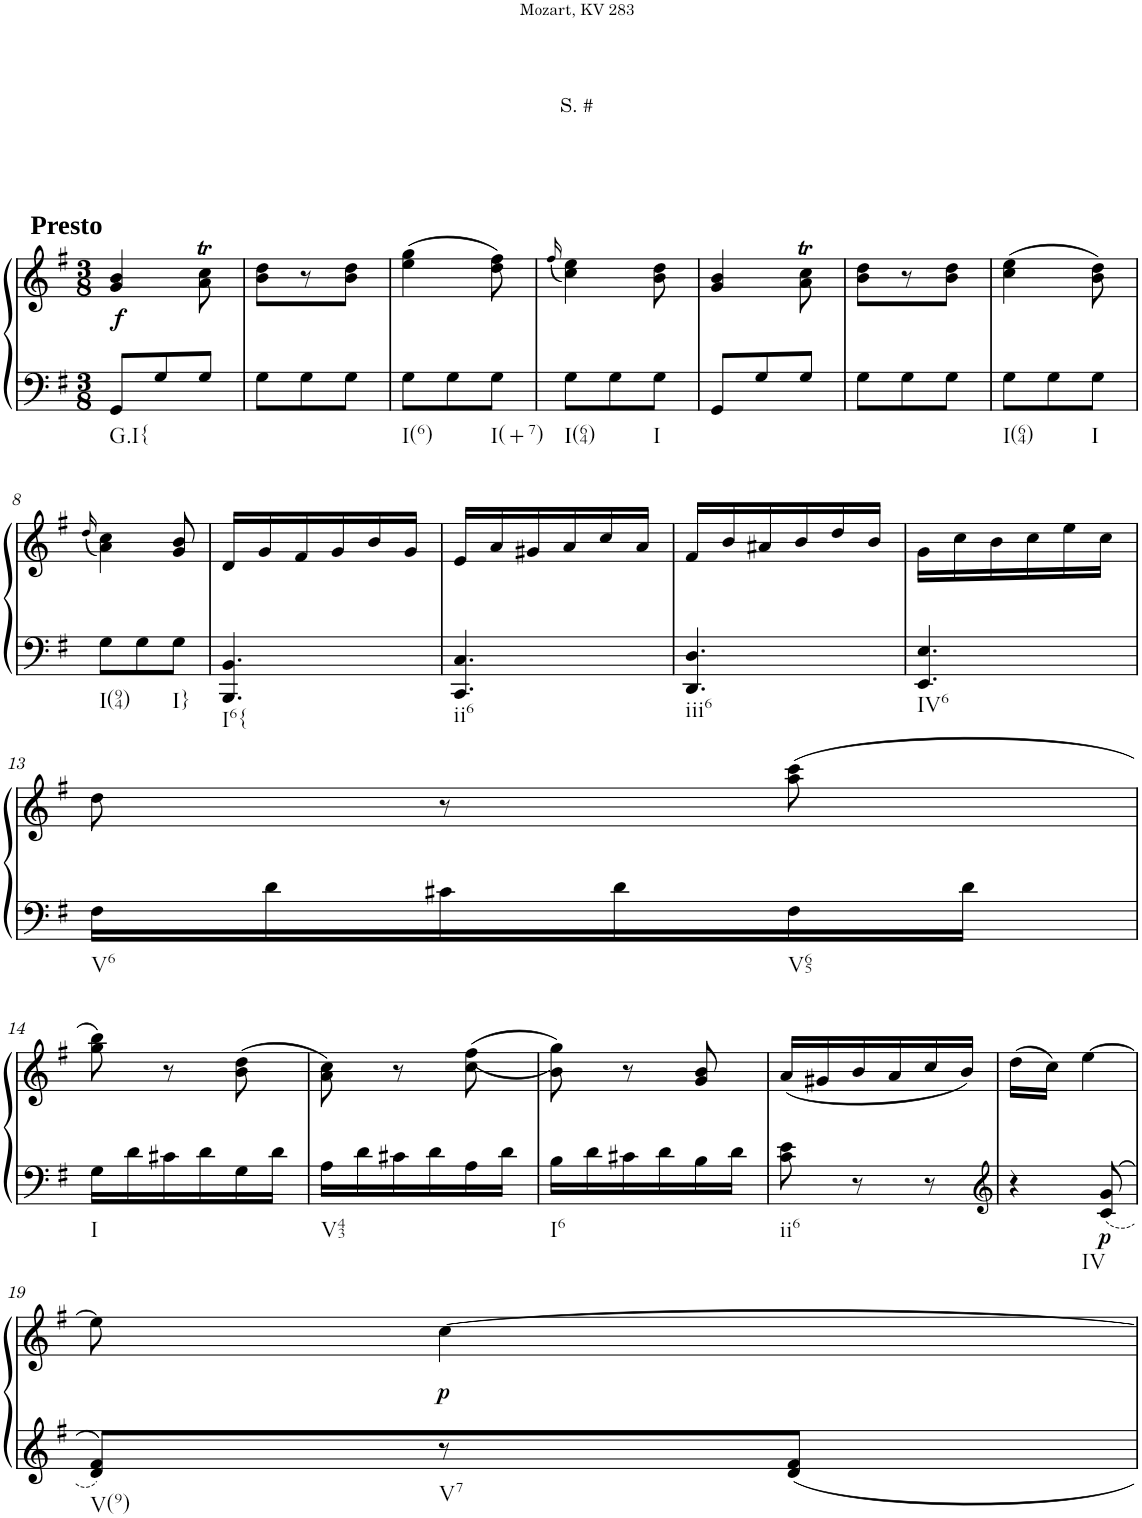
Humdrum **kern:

**kern	**kern	**dynam
*part1	*part1	*part1
*staff2	*staff1	*staff1/2
*I"Klavier linke Hand	*	*
*clefF4	*clefG2	*
*k[f#]	*k[f#]	*
*M3/8	*M3/8	*
=1	=1	=1
!	!LO:TX:a:B:t=Presto	!
!LO:TX:b:t=G.I{	!	!
!	!	!LO:DY:b
8GG/L	4g/ 4b/	f
8G/	.	.
8G/J	8a\T 8cc\T	.
=2	=2	=2
8G\L	8b\ 8dd\L	.
8G\	8r	.
8G\J	8b\ 8dd\J	.
=3	=3	=3
!LO:TX:b:t=I(6)	!	!
8G\L	(4ee\ 4gg\	.
8G\	.	.
!LO:TX:b:t=I(+7)	!	!
8G\J	8dd\ 8ff#\)	.
=4	=4	=4
.	(16qff#/	.
!LO:TX:b:t=I(64)	!	!
8G\L	4cc\ 4ee\)	.
8G\	.	.
!LO:TX:b:t=I	!	!
8G\J	8b\ 8dd\	.
=5	=5	=5
8GG/L	4g/ 4b/	.
8G/	.	.
8G/J	8a\T 8cc\T	.
=6	=6	=6
8G\L	8b\ 8dd\L	.
8G\	8r	.
8G\J	8b\ 8dd\J	.
=7	=7	=7
!LO:TX:b:t=I(64)	!	!
8G\L	(4cc\ 4ee\	.
8G\	.	.
!LO:TX:b:t=I	!	!
8G\J	8b\ 8dd\)	.
!!LO:LB:g=z
=8	=8	=8
.	(16qdd/	.
!LO:TX:b:t=I(94)	!	!
8G\L	4a\ 4cc\)	.
8G\	.	.
!LO:TX:b:t=I}	!	!
8G\J	8g/ 8b/	.
=9	=9	=9
!LO:TX:b:t=I6{	!	!
4.BBB/ 4.BB/	16d/LL	.
.	16g/	.
.	16f#/	.
.	16g/	.
.	16b/	.
.	16g/JJ	.
=10	=10	=10
!LO:TX:b:t=ii6	!	!
4.CC/ 4.C/	16e/LL	.
.	16a/	.
.	16g#X/	.
.	16a/	.
.	16cc/	.
.	16a/JJ	.
=11	=11	=11
!LO:TX:b:t=iii6	!	!
4.DD/ 4.D/	16f#/LL	.
.	16b/	.
.	16a#X/	.
.	16b/	.
.	16dd/	.
.	16b/JJ	.
=12	=12	=12
!LO:TX:b:t=IV6	!	!
4.EE/ 4.E/	16g\LL	.
.	16cc\	.
.	16b\	.
.	16cc\	.
.	16ee\	.
.	16cc\JJ	.
!!LO:LB:g=z
=13	=13	=13
!LO:TX:b:t=V6	!	!
16F#\LL	8dd\	.
16d\	.	.
16c#X\	8r	.
16d\	.	.
!LO:TX:b:t=V65	!	!
16F#\	(8aa\ 8ccc\	.
16d\JJ	.	.
!!LO:LB:g=z
=14	=14	=14
!LO:TX:b:t=I	!	!
16G\LL	8gg\ 8bb\)	.
16d\	.	.
16c#X\	8r	.
16d\	.	.
16G\	(8b\ 8dd\	.
16d\JJ	.	.
=15	=15	=15
!LO:TX:b:t=V43	!	!
16A\LL	8a\ 8cc\)	.
16d\	.	.
16c#X\	8r	.
16d\	.	.
16A\	((<8cc\ 8ff#\	.
16d\JJ	.	.
=16	=16	=16
!LO:TX:b:t=I6	!	!
16B\LL	8b\ 8gg\))	.
16d\	.	.
16c#X\	8r	.
16d\	.	.
16B\	8g/ 8b/	.
16d\JJ	.	.
=17	=17	=17
!LO:TX:b:t=ii6	!	!
8c\ 8e\	(16a/LL	.
.	16g#X/	.
8r	16b/	.
.	16a/	.
8r	16cc/	.
.	16b/JJ)	.
=18	=18	=18
*clefG2	*	*
!LO:TX:b:t=IV	!	!
4r	(16dd\LL	.
.	16cc\JJ)	.
.	[4ee\	.
!	!	!LO:DY:b=2
8c/ 8g/	.	p
!!LO:LB:g=z
=19	=19	=19
!LO:TX:b:t=V(9)	!	!
8d/ 8f#/L	8ee\]	.
!LO:TX:b:t=V7	!	!
!	!	!LO:DY:b
8r	[4cc\	p
8d/ 8f#/J	.	.
=	=	=
*-	*-	*-
